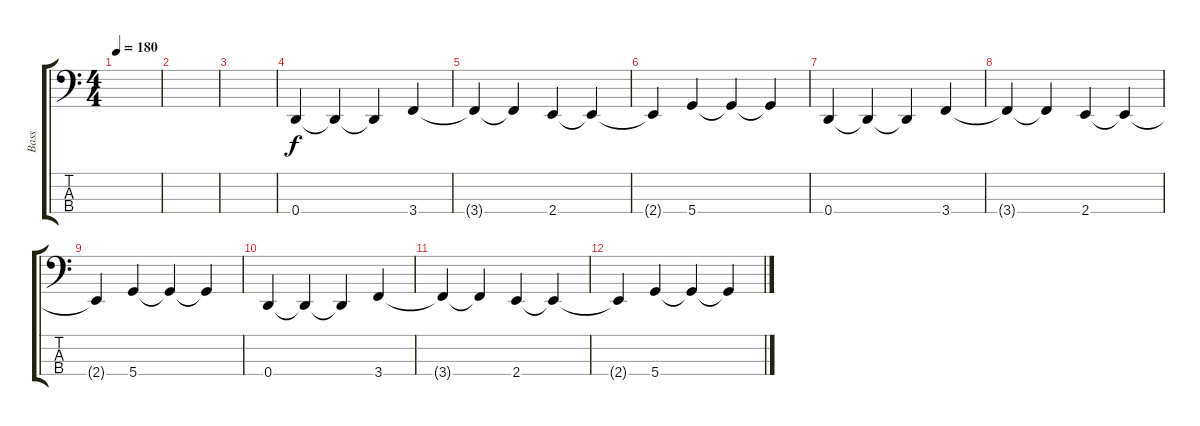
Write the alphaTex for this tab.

\track ("Bass" "Bass") {instrument electricbasspick}
\staff {score tabs}
\tuning (F2 C2 G1 D1) {hide}
\ts (4 4)
\tempo 180
\clef f4
\ks c
|
|
|
0.4.4 0.4{t}.4 0.4{t}.4 3.4.4 |
3.4{t}.4 3.4{t}.4 2.4.4 2.4{t}.4 |
2.4{t}.4 5.4.4 5.4{t}.4 5.4{t}.4 |
0.4.4 0.4{t}.4 0.4{t}.4 3.4.4 |
3.4{t}.4 3.4{t}.4 2.4.4 2.4{t}.4 |
2.4{t}.4 5.4.4 5.4{t}.4 5.4{t}.4 |
0.4.4 0.4{t}.4 0.4{t}.4 3.4.4 |
3.4{t}.4 3.4{t}.4 2.4.4 2.4{t}.4 |
2.4{t}.4 5.4.4 5.4{t}.4 5.4{t}.4
